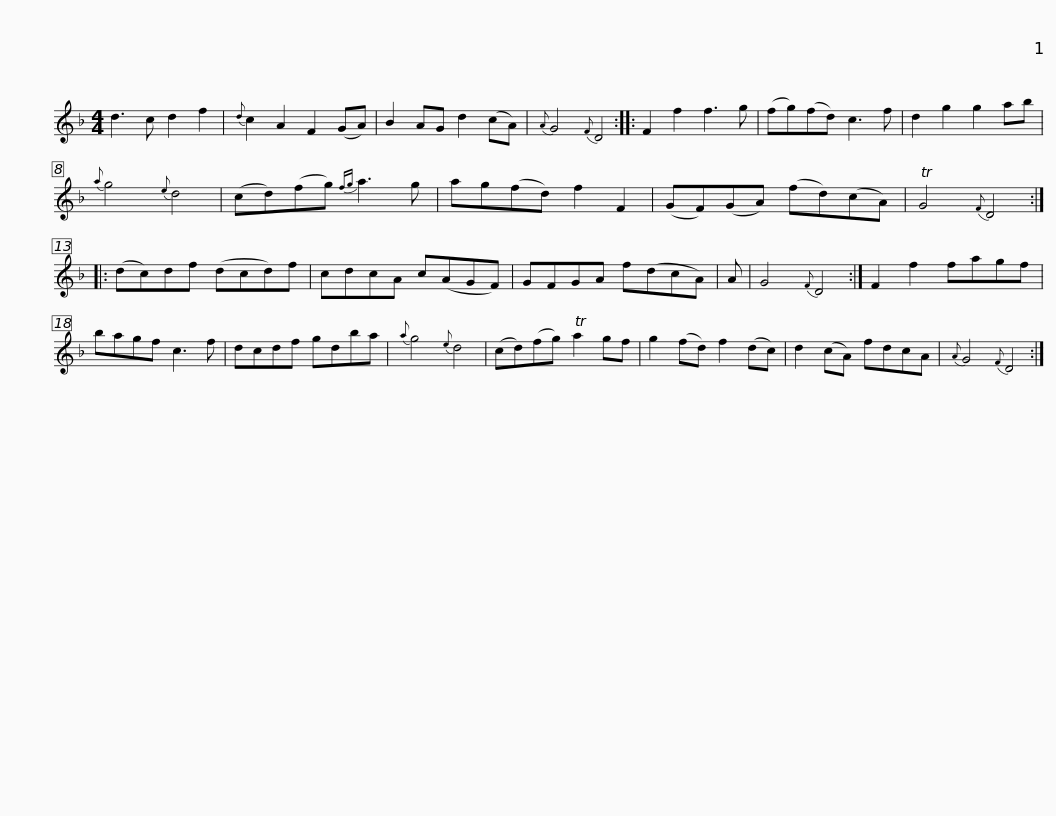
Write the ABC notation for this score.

X:1
L:1/8
M:4/4
I:linebreak $
K:Dmin
V:1 treble
V:1
 d3 c d2 f2 |{d} c2 A2 F2 (GA) | B2 AG d2 (cA) |{A} G4{F} D4 :: F2 f2 f3 g | %5
 (fg)(fd) c3 f | d2 g2 g2 ab |${a} g4{e} d4 | (cd)(fg){fg} a3 g | ag(fd) f2 F2 | %10
 (GF)(GA) (fd)(cA) | TG4{F} D4 :: (dc)df (dcd)f |$ cdcA c(AGF) | GFGA f(dcA) | %15
 A | G4{F} D4 :| F2 f2 fagf | bagf c3 f | dcdf gdba |$ %20
{a} g4{e} d4 | (cd)(fg) Ta2 gf | g2 (fd) f2 (dc) | d2 (cA) fdcA |{A} G4{F} D4 :| %25
